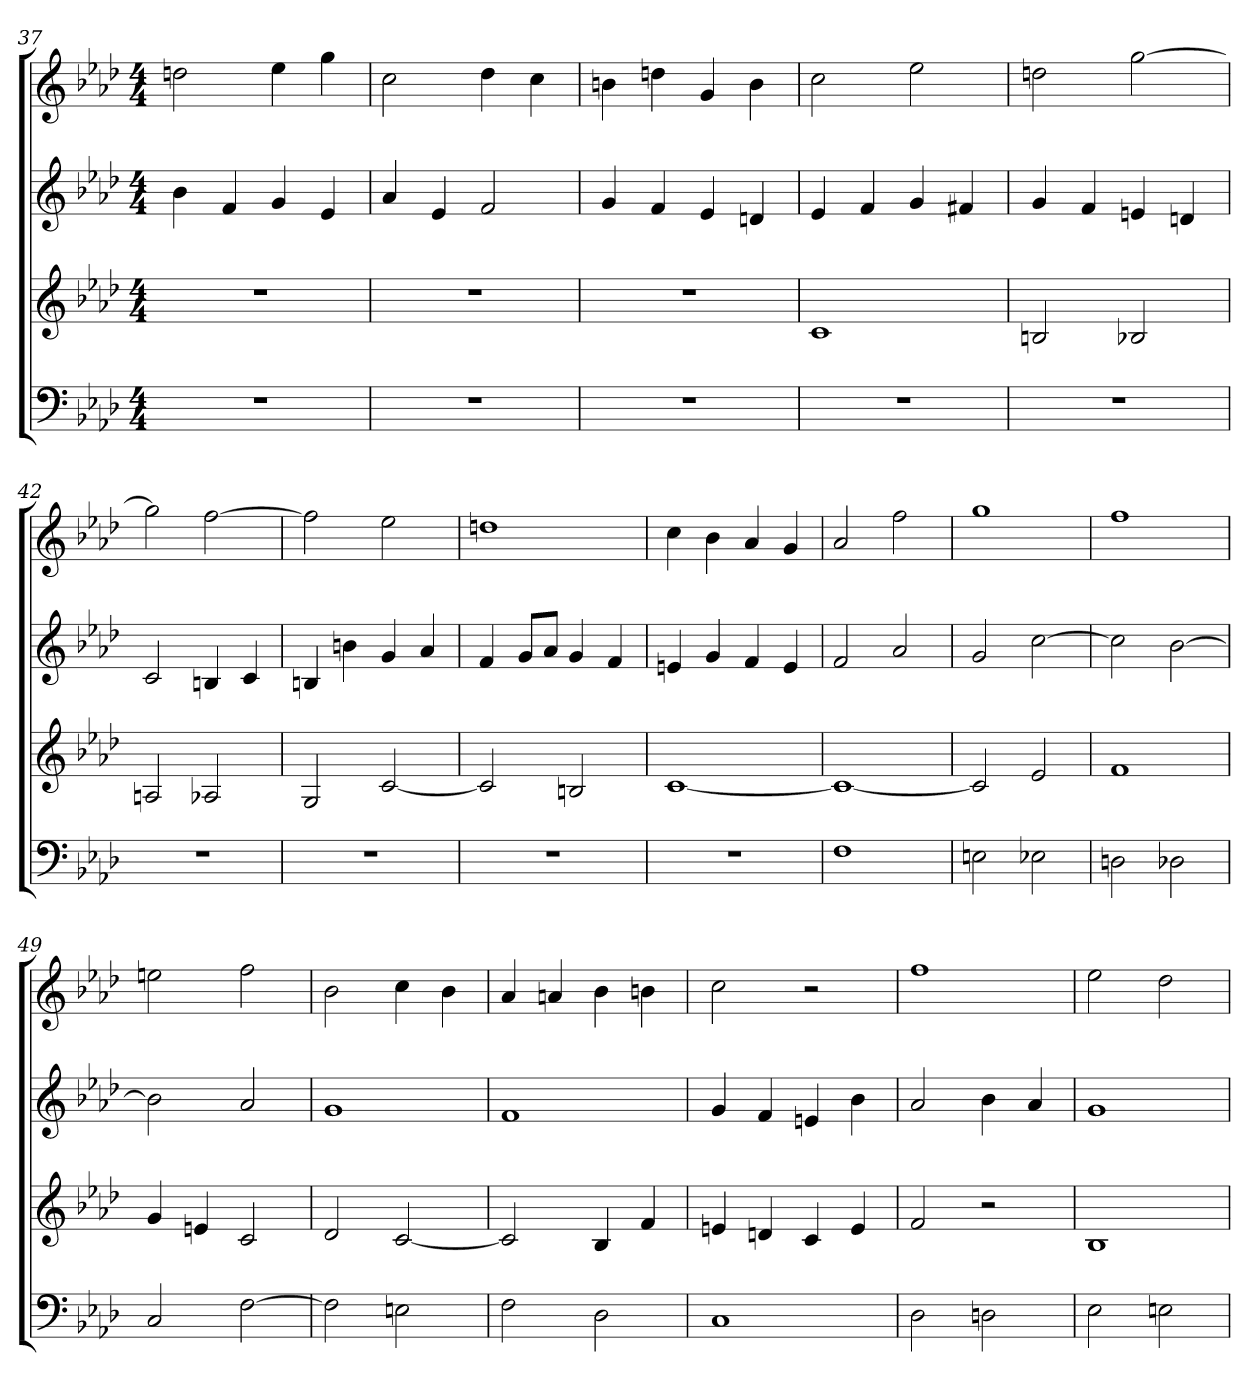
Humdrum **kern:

**kern	**kern	**kern	**kern
*part4	*part3	*part2	*part1
*staff4	*staff3	*staff2	*staff1
*k[b-e-a-d-]	*k[b-e-a-d-]	*k[b-e-a-d-]	*k[b-e-a-d-]
*M4/4	*M4/4	*M4/4	*M4/4
=37	=37	=37	=37
1r	1r	4b-	2ddn
.	.	4f	.
.	.	4g	4ee-
.	.	4e-	4gg
=38	=38	=38	=38
1r	1r	4a-	2cc
.	.	4e-	.
.	.	2f	4dd-
.	.	.	4cc
=39	=39	=39	=39
1r	1r	4g	4bn
.	.	4f	4ddn
.	.	4e-	4g
.	.	4dn	4b
=40	=40	=40	=40
1r	1c	4e-	2cc
.	.	4f	.
.	.	4g	2ee-
.	.	4f#X	.
=41	=41	=41	=41
1r	2Bn	4g	2ddn
.	.	4f	.
.	2B-X	4en	[2gg
.	.	4dn	.
=42	=42	=42	=42
1r	2An	2c	2gg]
.	2A-X	4Bn	[2ff
.	.	4c	.
=43	=43	=43	=43
1r	2G	4Bn	2ff]
.	.	4bn	.
.	[2c	4g	2ee-
.	.	4a-	.
=44	=44	=44	=44
1r	2c]	4f	1ddn
.	.	8gL	.
.	.	8a-J	.
.	2Bn	4g	.
.	.	4f	.
=45	=45	=45	=45
1r	[1c	4en	4cc
.	.	4g	4b-
.	.	4f	4a-
.	.	4e	4g
=46	=46	=46	=46
1F	1c_	2f	2a-
.	.	2a-	2ff
=47	=47	=47	=47
2En	2c]	2g	1gg
2E-X	2e-	[2cc	.
=48	=48	=48	=48
2Dn	1f	2cc]	1ff
2D-X	.	[2b-	.
=49	=49	=49	=49
2C	4g	2b-]	2een
.	4en	.	.
[2F	2c	2a-	2ff
=50	=50	=50	=50
2F]	2d-	1g	2b-
2En	[2c	.	4cc
.	.	.	4b-
=51	=51	=51	=51
2F	2c]	1f	4a-
.	.	.	4an
2D-	4B-	.	4b-
.	4f	.	4bn
=52	=52	=52	=52
1C	4en	4g	2cc
.	4dn	4f	.
.	4c	4en	2r
.	4e	4b-	.
=53	=53	=53	=53
2D-	2f	2a-	1ff
2Dn	2r	4b-	.
.	.	4a-	.
=54	=54	=54	=54
2E-	1B-	1g	2ee-
2En	.	.	2dd-
=	=	=	=
*-	*-	*-	*-
